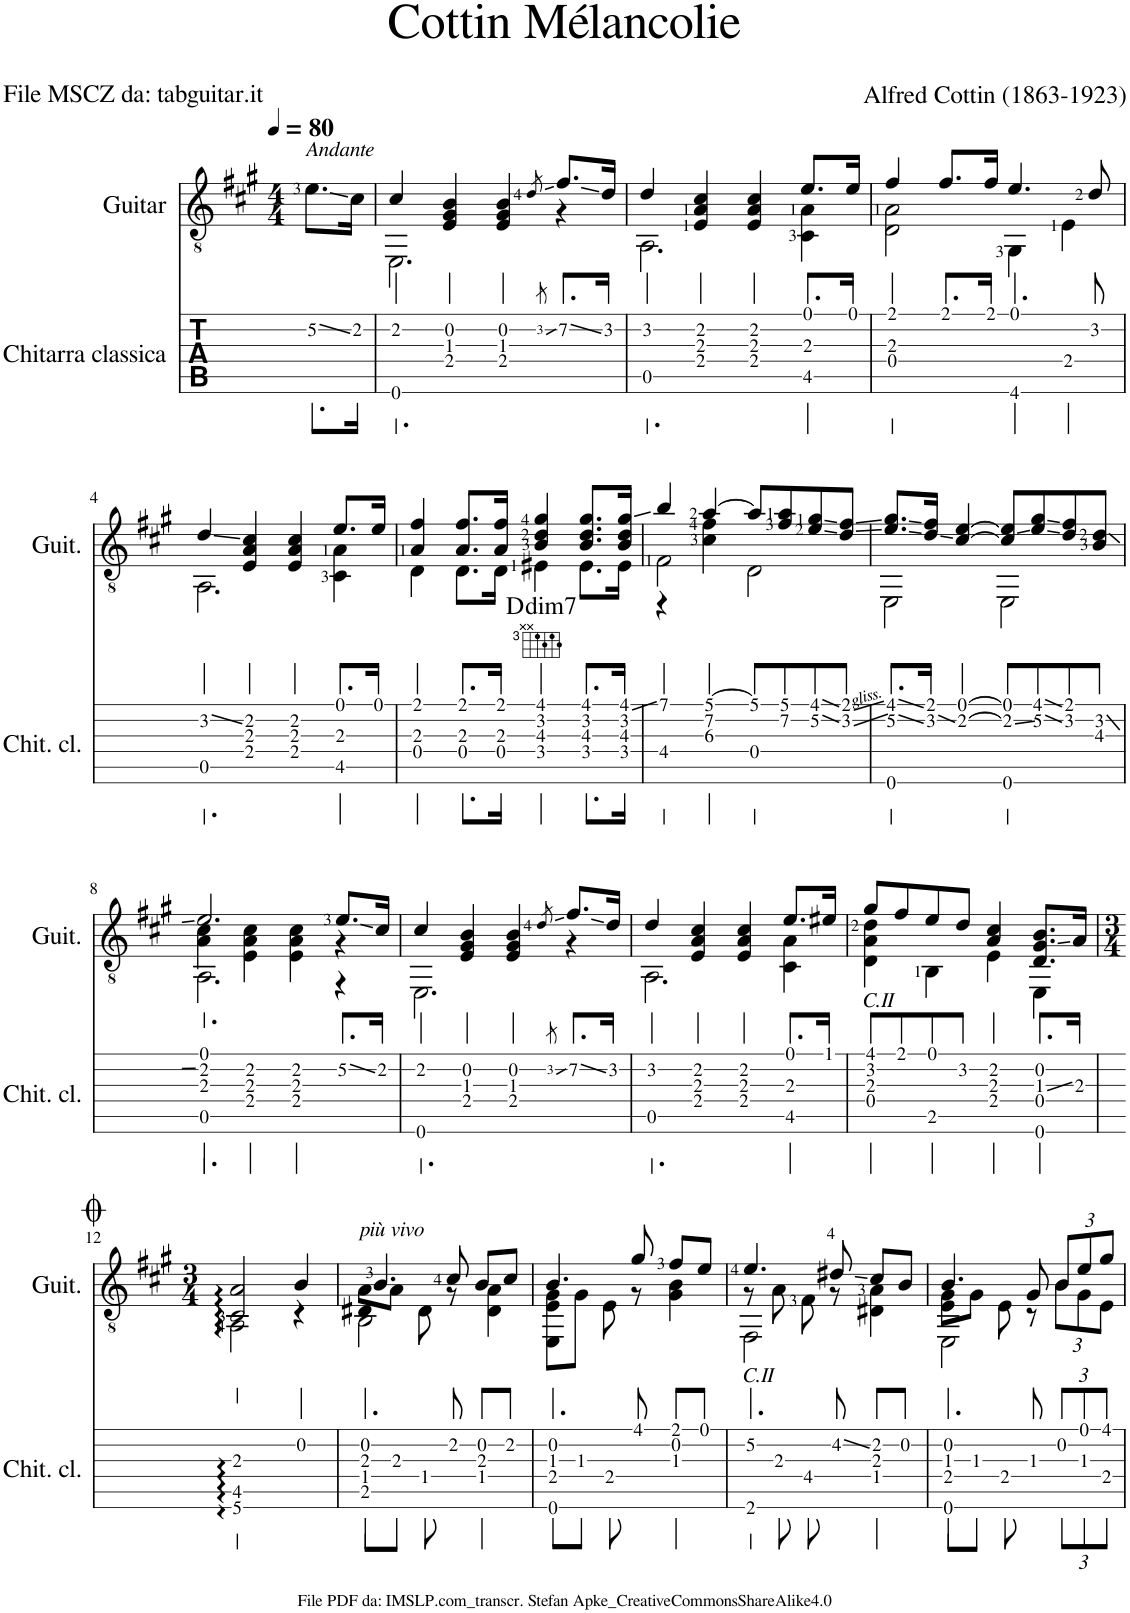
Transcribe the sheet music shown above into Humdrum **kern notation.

**kern	**harte	**kern
*part2	*part2	*part1
*staff2	*	*staff1
*I"Chitarra classica	*	*I"Guitar
*I'Chit. cl.	*	*I'Guit.
*stria6	*	*
*	*	*clefGv2
*k[f#c#g#]	*	*k[f#c#g#]
*M4/4	*	*M4/4
*MM80	*	*MM80
=	=	=
!	!	!LO:TX:a:i:t=Andante
8.e\L	.	8.e\L
16c#\Jk	.	16c#\Jk
=1	=1	=1
*^	*	*^
4c#/	2.EE\	.	4c#/	2.EE\
4E/ 4G#/ 4B/	.	.	4E/ 4G#/ 4B/	.
4E/ 4G#/ 4B/	.	.	4E/ 4G#/ 4B/	.
8qd/	.	.	8qd/	.
8.f#/L	4r	.	8.f#/L	4r
16d/Jk	.	.	16d/Jk	.
=2	=2	=2	=2	=2
4d/	2.AA\	.	4d/	2.AA\
4E/ 4A/ 4c#/	.	.	4E/ 4A/ 4c#/	.
4E/ 4A/ 4c#/	.	.	4E/ 4A/ 4c#/	.
8.e/L	4C#\ 4A\	.	8.e/L	4C#\ 4A\
16e/Jk	.	.	16e/Jk	.
=3	=3	=3	=3	=3
4f#/	2D\ 2A\	.	4f#/	2D\ 2A\
8.f#/L	.	.	8.f#/L	.
16f#/Jk	.	.	16f#/Jk	.
4.e/	4GG#\	.	4.e/	4GG#\
.	4E\	.	.	4E\
8d/	.	.	8d/	.
!!LO:LB:g=z	!!
=4	=4	=4	=4	=4
4d/	2.AA\	.	4d/	2.AA\
4E/ 4A/ 4c#/	.	.	4E/ 4A/ 4c#/	.
4E/ 4A/ 4c#/	.	.	4E/ 4A/ 4c#/	.
8.e/L	4C#\ 4A\	.	8.e/L	4C#\ 4A\
16e/Jk	.	.	16e/Jk	.
=5	=5	=5	=5	=5
4A/ 4f#/	4D\	.	4A/ 4f#/	4D\
8.A/ 8.f#/L	8.D\L	.	8.A/ 8.f#/L	8.D\L
16A/ 16f#/Jk	16D\Jk	.	16A/ 16f#/Jk	16D\Jk
!	!	!LO:H:kt=dim7	!	!
4B/ 4d/ 4g#/	4E#X\	D:dim7	4B/ 4d/ 4g#/	4E#X\
8.B/ 8.d/ 8.g#/L	8.E#\L	.	8.B/ 8.d/ 8.g#/L	8.E#\L
16B/ 16d/ 16g#/Jk	16E#\Jk	.	16B/ 16d/ 16g#/Jk	16E#\Jk
=6	=6	=6	=6	=6
*	*^	*	*	*^
4b/	2F#\	4r	.	4b/	2F#\	4r
[4a/	.	4c#\ 4f#\	.	[4a/	.	4c#\ 4f#\
8a/L]	2D\	2ryy	.	8a/L]	2D\	2ryy
8f#/ 8a/	.	.	.	8f#/ 8a/	.	.
8e/ 8g#/	.	.	.	8e/ 8g#/	.	.
8d/ 8f#/J	.	.	.	8d/ 8f#/J	.	.
*	*v	*v	*	*	*	*
*	*	*	*	*v	*v
=7	=7	=7	=7	=7
8.e/ 8.g#/L	2EE\	.	8.e/ 8.g#/L	2EE\
16d/ 16f#/Jk	.	.	16d/ 16f#/Jk	.
[4c#/ [4e/	.	.	[4c#/ [4e/	.
8c#/] 8e/]L	2EE\	.	8c#/] 8e/]L	2EE\
8e/ 8g#/	.	.	8e/ 8g#/	.
8d/ 8f#/	.	.	8d/ 8f#/	.
8B/ 8d/J	.	.	8B/ 8d/J	.
!!LO:LB:g=z
=8	=8	=8	=8	=8
*	*^	*	*	*^
2.e/	2.AA\	4A\ 4c#\	.	2.e/	2.AA\	4A\ 4c#\
.	.	4E\ 4A\ 4c#\	.	.	.	4E\ 4A\ 4c#\
.	.	4E\ 4A\ 4c#\	.	.	.	4E\ 4A\ 4c#\
8.e/L	4r	4r	.	8.e/L	4r	4r
16c#/Jk	.	.	.	16c#/Jk	.	.
*	*v	*v	*	*	*	*
*	*	*	*	*v	*v
=9	=9	=9	=9	=9
4c#/	2.EE\	.	4c#/	2.EE\
4E/ 4G#/ 4B/	.	.	4E/ 4G#/ 4B/	.
4E/ 4G#/ 4B/	.	.	4E/ 4G#/ 4B/	.
8qd/	.	.	8qd/	.
8.f#/L	4r	.	8.f#/L	4r
16d/Jk	.	.	16d/Jk	.
=10	=10	=10	=10	=10
*	*^	*	*	*^
4d/	2.ryy	2.AA\	.	4d/	2.ryy	2.AA\
4E/ 4A/ 4c#/	.	.	.	4E/ 4A/ 4c#/	.	.
4E/ 4A/ 4c#/	.	.	.	4E/ 4A/ 4c#/	.	.
8.e/L	4C#\ 4A\	4ryy	.	8.e/L	4C#\ 4A\	4ryy
16e#X/Jk	.	.	.	16e#X/Jk	.	.
*	*v	*v	*	*	*	*
*	*	*	*	*v	*v
=11	=11	=11	=11	=11
!LO:TX:a:i:t=C.II	!	!	!	!
8g#/L	4D\ 4A\ 4d\	.	8g#/L	4D\ 4A\ 4d\
8f#/	.	.	8f#/	.
8e/	4BB\	.	8e/	4BB\
8d/J	.	.	8d/J	.
4A/ 4c#/	4E\	.	4A/ 4c#/	4E\
8.D/ 8.G#/ 8.B/L	4EE\	.	8.D/ 8.G#/ 8.B/L	4EE\
16A/Jk	.	.	16A/Jk	.
!!LO:LB:g=z	!!
=12	=12	=12	=12	=12
*M3/4	*	*	*M3/4	*
2C#/ 2A/	2AA::\	.	2C#/ 2A/	2AA::\
4B/	4r	.	4B/	4r
=13	=13	=13	=13	=13
*	*^	*	*	*^
!	!	!	!	!LO:TX:a:i:t=più vivo	!	!
4.B/	8D#X\ 8A\L	2BB\	.	4.B/	8D#X\ 8A\L	2BB\
.	8A\J	.	.	.	8A\J	.
.	8D#\	.	.	.	8D#\	.
8c#/	8r	.	.	8c#/	8r	.
8B/L	4D#\ 4A\	4ryy	.	8B/L	4D#\ 4A\	4ryy
8c#/J	.	.	.	8c#/J	.	.
*	*v	*v	*	*	*	*
*	*	*	*	*v	*v
=14	=14	=14	=14	=14
4.B/	8EE\ 8E\ 8G#\L	.	4.B/	8EE\ 8E\ 8G#\L
.	8G#\J	.	.	8G#\J
.	8E\	.	.	8E\
8g#/	8r	.	8g#/	8r
8f#/L	4G#\ 4B\	.	8f#/L	4G#\ 4B\
8e/J	.	.	8e/J	.
=15	=15	=15	=15	=15
*	*^	*	*	*^
!LO:TX:a:i:t=C.II	!	!	!	!	!	!
4.e/	8r	2FF#\	.	4.e/	8r	2FF#\
.	8A\	.	.	.	8A\	.
.	8F#\	.	.	.	8F#\	.
8d#X/	8r	.	.	8d#X/	8r	.
8c#/L	4D#X\ 4A\	4ryy	.	8c#/L	4D#X\ 4A\	4ryy
8B/J	.	.	.	8B/J	.	.
=16	=16	=16	=16	=16	=16	=16
4.B/	8E\ 8G#\L	2EE\	.	4.B/	8E\ 8G#\L	2EE\
.	8G#\J	.	.	.	8G#\J	.
.	8E\	.	.	.	8E\	.
8G#/	8r	.	.	8G#/	8r	.
*Xbrackettup	*	*	*	*Xbrackettup	*	*
12B/L	12B\L	4ryy	.	12B/L	12B\L	4ryy
12e/	12G#\	.	.	12e/	12G#\	.
12g#/J	12E\J	.	.	12g#/J	12E\J	.
*v	*v	*v	*	*	*	*
*	*	*v	*v	*v
=	=	=
*-	*-	*-
